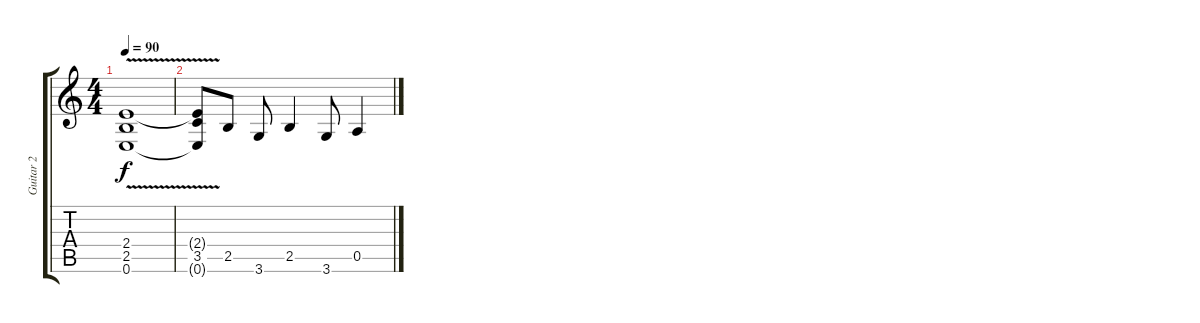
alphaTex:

\track ("Guitar 2" "Guitar 2") {instrument distortionguitar}
\staff {score tabs}
\tuning (E4 B3 G3 D3 A2 E2) {hide}
\ts (4 4)
\tempo 90
\clef g2
\ks c
(2.4{v} 2.5 0.6).1{dy f} |
(2.4{t} 3.5 0.6{t}).8 2.5.8 3.6.8 2.5.4 3.6.8 0.5.4
